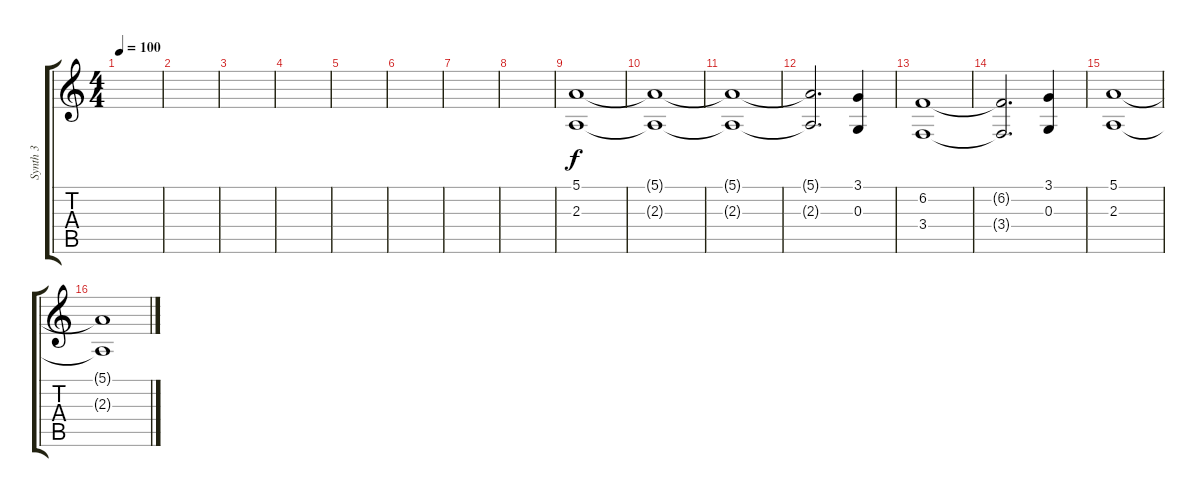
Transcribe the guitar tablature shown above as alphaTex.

\track ("Synth 3" "Synth 3") {instrument pad8sweep}
\staff {score tabs}
\tuning (E4 B3 G3 D3 A2 E2) {hide}
\ts (4 4)
\tempo 100
\clef g2
\ks c
|
|
|
|
|
|
|
|
(5.1 2.3).1 |
(5.1{t} 2.3{t}).1 |
(5.1{t} 2.3{t}).1 |
(5.1{t} 2.3{t}).2{d} (3.1 0.3).4 |
(6.2 3.4).1 |
(6.2{t} 3.4{t}).2{d} (3.1 0.3).4 |
(5.1 2.3).1 |
(5.1{t} 2.3{t}).1
